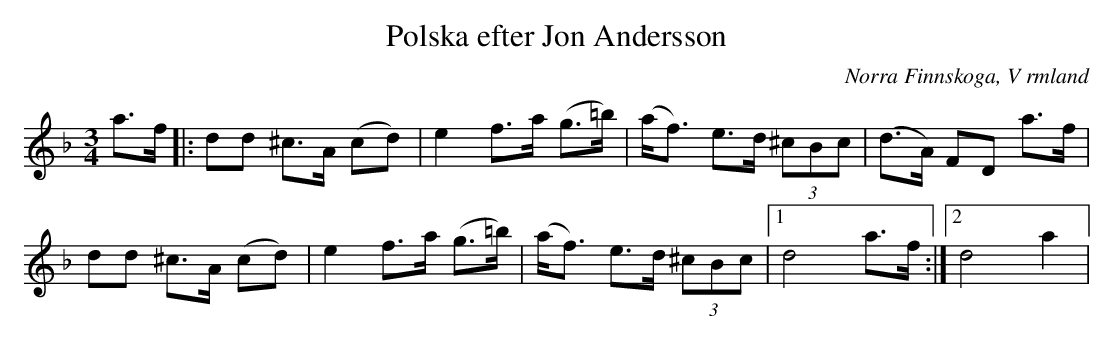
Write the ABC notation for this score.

X:1
T:Polska efter Jon Andersson
O:Norra Finnskoga, V rmland
M:3/4
L:1/8
K:Dm
a3/2f/2|:dd ^c3/2A/2 (cd)|e2 f3/2a/2 (g3/2=b/2)| (a/2f3/2) e3/2d/2 (3^cBc|(d3/2A/2) FD a3/2f/2|
dd ^c3/2A/2 (cd)|e2 f3/2a/2 (g3/2=b/2)| (a/2f3/2) e3/2d/2 (3^cBc|1 d4  a3/2f/2:|2 d4  a2|
